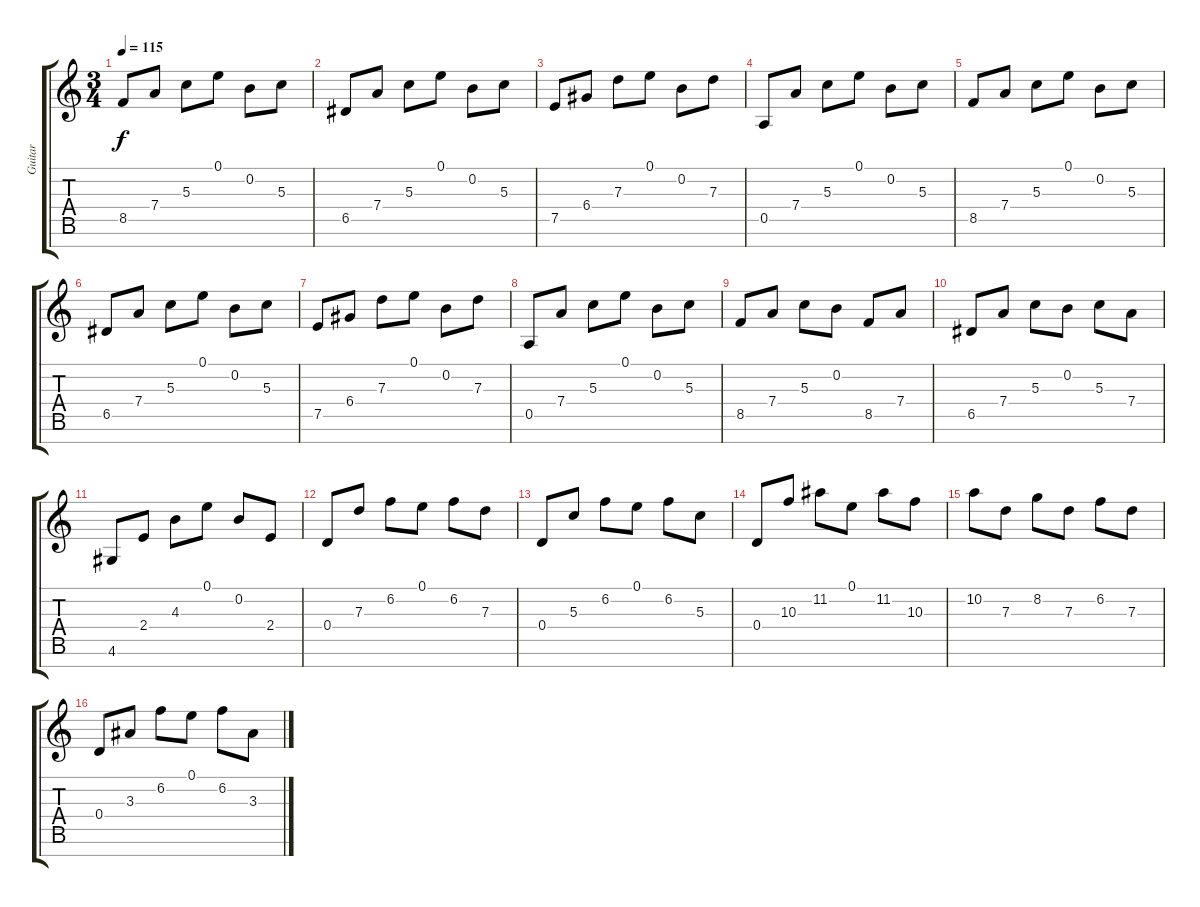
\track ("Guitar" "Guitar") {instrument acousticguitarsteel}
\staff {score tabs}
\tuning (E4 B3 G3 D3 A2 E2 B1) {hide}
\ts (3 4)
\tempo 115
\clef g2
\ks c
8.5.8{dy f} 7.4.8 5.3.8 0.1.8 0.2.8 5.3.8 |
6.5.8 7.4.8 5.3.8 0.1.8 0.2.8 5.3.8 |
7.5.8 6.4.8 7.3.8 0.1.8 0.2.8 7.3.8 |
0.5.8 7.4.8 5.3.8 0.1.8 0.2.8 5.3.8 |
8.5.8 7.4.8 5.3.8 0.1.8 0.2.8 5.3.8 |
6.5.8 7.4.8 5.3.8 0.1.8 0.2.8 5.3.8 |
7.5.8 6.4.8 7.3.8 0.1.8 0.2.8 7.3.8 |
0.5.8 7.4.8 5.3.8 0.1.8 0.2.8 5.3.8 |
8.5.8 7.4.8 5.3.8 0.2.8 8.5.8 7.4.8 |
6.5.8 7.4.8 5.3.8 0.2.8 5.3.8 7.4.8 |
4.6.8 2.4.8 4.3.8 0.1.8 0.2.8 2.4.8 |
0.4.8 7.3.8 6.2.8 0.1.8 6.2.8 7.3.8 |
0.4.8 5.3.8 6.2.8 0.1.8 6.2.8 5.3.8 |
0.4.8 10.3.8 11.2.8 0.1.8 11.2.8 10.3.8 |
10.2.8 7.3.8 8.2.8 7.3.8 6.2.8 7.3.8 |
0.4.8 3.3.8 6.2.8 0.1.8 6.2.8 3.3.8
